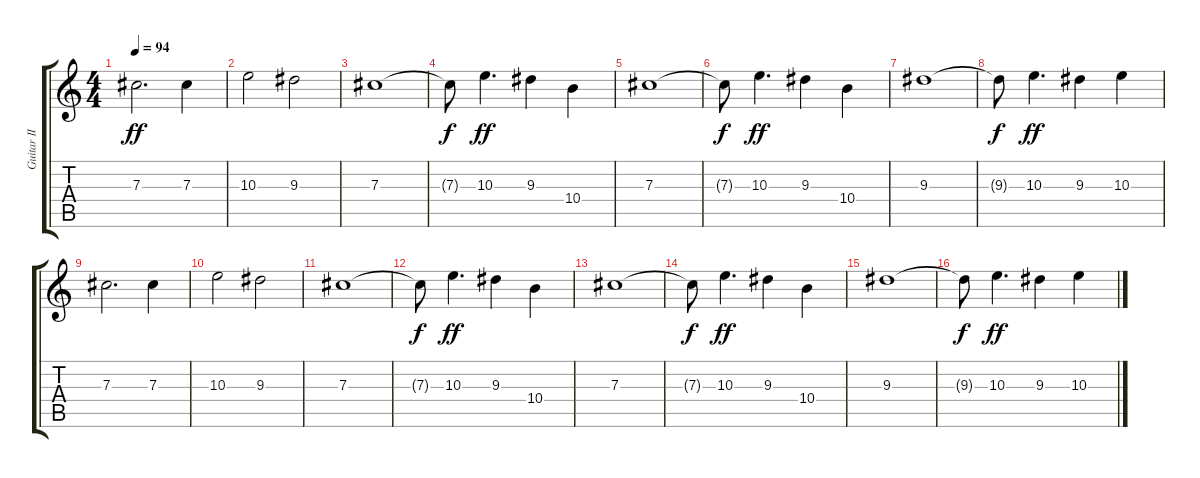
\track ("Guitar II" "Guitar II") {instrument overdrivenguitar}
\staff {score tabs}
\tuning (Eb4 Bb3 Gb3 Db3 Ab2 Eb2) {hide}
\ts (4 4)
\tempo 94
\clef g2
\ks c
7.3.2{d dy ff} 7.3.4 |
10.3.2 9.3.2 |
7.3.1 |
7.3{t}.8{dy f} 10.3.4{d dy ff} 9.3.4 10.4.4 |
7.3.1 |
7.3{t}.8{dy f} 10.3.4{d dy ff} 9.3.4 10.4.4 |
9.3.1 |
9.3{t}.8{dy f} 10.3.4{d dy ff} 9.3.4 10.3.4 |
7.3.2{d} 7.3.4 |
10.3.2 9.3.2 |
7.3.1 |
7.3{t}.8{dy f} 10.3.4{d dy ff} 9.3.4 10.4.4 |
7.3.1 |
7.3{t}.8{dy f} 10.3.4{d dy ff} 9.3.4 10.4.4 |
9.3.1 |
9.3{t}.8{dy f} 10.3.4{d dy ff} 9.3.4 10.3.4
